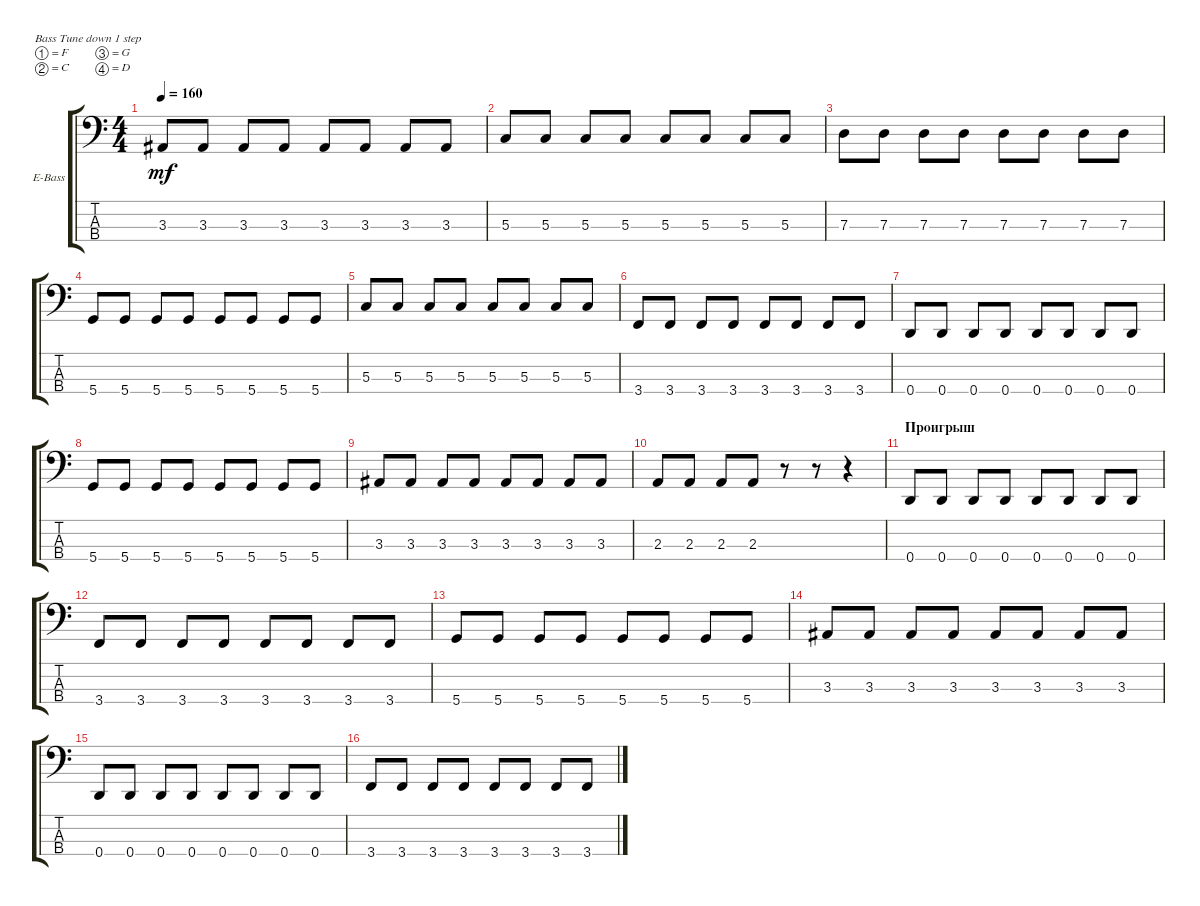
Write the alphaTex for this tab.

\defaultSystemsLayout 4
\bracketExtendMode groupsimilarinstruments
\firstSystemTrackNameOrientation horizontal
\otherSystemsTrackNameOrientation horizontal
\track ("Electric Bass" "E-Bass") {instrument electricbassfinger}
\staff {score tabs}
\tuning (F2 C2 G1 D1)
\ts (4 4)
\tempo 160
\clef f4
\ks c
3.3.8{dy mf} 3.3.8 3.3.8 3.3.8 3.3.8 3.3.8 3.3.8 3.3.8 |
5.3.8 5.3.8 5.3.8 5.3.8 5.3.8 5.3.8 5.3.8 5.3.8 |
7.3.8 7.3.8 7.3.8 7.3.8 7.3.8 7.3.8 7.3.8 7.3.8 |
5.4.8 5.4.8 5.4.8 5.4.8 5.4.8 5.4.8 5.4.8 5.4.8 |
5.3.8 5.3.8 5.3.8 5.3.8 5.3.8 5.3.8 5.3.8 5.3.8 |
3.4.8 3.4.8 3.4.8 3.4.8 3.4.8 3.4.8 3.4.8 3.4.8 |
0.4.8 0.4.8 0.4.8 0.4.8 0.4.8 0.4.8 0.4.8 0.4.8 |
5.4.8 5.4.8 5.4.8 5.4.8 5.4.8 5.4.8 5.4.8 5.4.8 |
3.3.8 3.3.8 3.3.8 3.3.8 3.3.8 3.3.8 3.3.8 3.3.8 |
2.3.8 2.3.8 2.3.8 2.3.8 r.8 r.8 r.4 |
\section ("" "Проигрыш")
0.4.8 0.4.8 0.4.8 0.4.8 0.4.8 0.4.8 0.4.8 0.4.8 |
3.4.8 3.4.8 3.4.8 3.4.8 3.4.8 3.4.8 3.4.8 3.4.8 |
5.4.8 5.4.8 5.4.8 5.4.8 5.4.8 5.4.8 5.4.8 5.4.8 |
3.3.8 3.3.8 3.3.8 3.3.8 3.3.8 3.3.8 3.3.8 3.3.8 |
0.4.8 0.4.8 0.4.8 0.4.8 0.4.8 0.4.8 0.4.8 0.4.8 |
3.4.8 3.4.8 3.4.8 3.4.8 3.4.8 3.4.8 3.4.8 3.4.8
